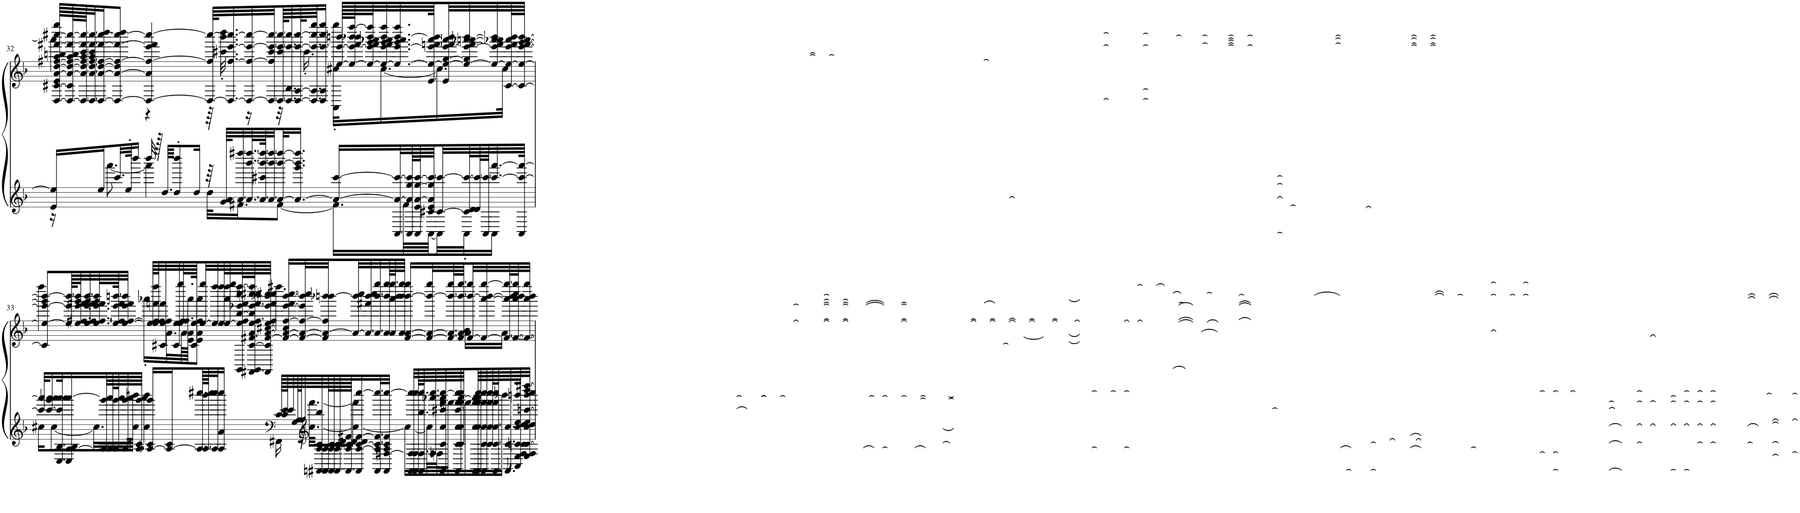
**kern	**kern
*part1	*part1
*staff2	*staff1
*I"Piano	*
*I'Pno.	*
!!LO:PB:g=z
*clefG2	*clefG2
*k[b-]	*k[b-]
*M4/4	*M4/4
=32	=32
*^	*^
16e/ 16ee/]LL	16r	[64D/ [64c#X/ 64e/ [64a/ [64dd/ [64ff#X/ [64aa/ [64bbn/ [64fff#X/ [64cccc#X/ 64gggg/LLLL	4aaa\]
.	.	128D/_ 128c#/] 128a/_ 128dd/_ 128ff#/_ 128aa/_ 128bb/] 128fff#/_ 128cccc#/_L	.
.	.	128D/_ 128a/_ 128dd/_ 128ff#/_ 128aa/_ [128ccc/ 128fff#/_ 128cccc#/_JJ	.
.	.	32D/_ 32a/_ 32dd/_ 32ff#/_ 32aa/] 32ccc/] 32fff#/_ 32cccc#/_J	.
16ee/	[8.aaa\	16D/_ 16a/_ 16dd/_ 16ff#/_ 16fff#/_ 16cccc#/_ 16dddd/J	.
32.ccc/L	.	8D/_ 8a/_ 8dd/] 8ff#/_ 8fff#/_ 8cccc#/_ 8dddd/J	.
64ee'/JK	.	.	.
16dddd/JJ	.	.	.
32dddd/	4aaa\]	4D/_ 4a/] 4ff#/_ 4eee/ 4fff#/] 4cccc#/_	4r
128r	.	.	.
64.dd/KKKL	.	.	.
8dd/' 8dddd/'	.	.	.
16dd/Jk	.	.	.
64r	32dd\KLL	64D/_ 64ff#/_ 64cccc#/_KLLL	64r
64g/ [64a/KLLL	.	32.D/_ 32.ff#/_ [32.eee/ 32.cccc#/_	32.ccc#X\' 32.bbb-\' 32.dddd\'
32a/_ [32ffff#X/	16.f#X\J	.	.
64.a/_ [64.bbb-/ 64.ffff#/_L	.	32D/_ 32ff#/_ 32eee/_ 32cccc#/_	16r
128a/_ 128ccc#X/ 128bbb-/_ 128ffff#/_JK	.	.	.
32a/_ 32bbb-/_ 32ffff#/_	.	32D/_ 32ff#/] 32ccc#/ 32eee/_ 32cccc#/_	.
32a/_ 32bbb-/_ 32ffff#/_J	[8f#\J	128D/_ 128ccc#/ 128eee/_ 128cccc#/_KL	32r
.	.	64.D/_ 64.B-/ 64.eee/_ 64.cccc#/_	.
16.a/_ 16.ggg/ 16.bbb-/] 16.ffff#/]JJ	.	128D/_ [128A/ 128eee/_ 128cccc#/_K	16.ccc#'\
.	.	64.D/_ 64.A/_ 64.eee/_ 64.cccc#/_ 64.gggg/JJ	.
.	.	16D/] 16A/] 16eee/_ 16cccc#/] 16gggg/JJ	.
16a/_ [16ccc#/LL	16.f#\LL]	[128ee/ 128eee/_ [128bbbn/LLLLL	32AA\' 32cc#X\' 32gggg\'KLL
.	.	128ee/_ 128eee/_ [128fff#/ 128bbb-X/ 128bbb/_ [128ffff/J	.
.	.	64ee/_ 64eee/_ 64fff#/_ [64ggg/ [64aaa-X/ 64bbb/_ 64ffff/]J	.
.	.	32ee/_ 32eee/_ 32fff#/] 32ggg/] 32aaa-/] 32bbb/_ 32ffff/	[16.cc#\
[32AA/ 32a/_ 32ccc#/_L	.	32.ee/_ 32.eee/_ 32.ggg/ 32.aaa-/ 32.bbb/_ 32.ffff/	.
128AA/_ 128a/_ [128gg/ 128ccc#/_LL	64f#\LL	.	.
128AA/] [128e/ 128a/_ 128gg/_ 128ccc#/_J	.	.	.
64c#X/ 64e/] 64a/] 64gg/] 64ccc#/_J	[64AA\J	[64e/ 64ee/_ 64eee/_ [64fffn/ [64aaa-/ 64bbb/_K	.
[32c#/ 32ccc#/_	32AA\]	32e/] 32ee/_ [32gg/ 32eee/_ 32fff/_ 32aaa-/_ 32bbb/_	16.cc#\]
64c#/] [64d/ 64ccc#/_L	32AA'\J	32ee/_ 32gg/] 32eee/_ 32fff/_ 32aaa-X/] [32aaan/ 32bbb/_	.
128d/] 128ccc#/_L	.	.	.
128AA/ 128ccc#/_JJ	.	.	.
32.ccc#/_ [32.aaa/	16AA\JJ	32ee/_ 32eee/_ 32fff/_ [32aaa-X/ 32aaa/] 32bbb/_	.
.	.	[64c#/ 64ee/_ 64eee/_ 64fff/_ 64aaa-/_ 64bbb/_L	32cc#\JJk
64AA/ 64ccc#/_ 64aaa/_JJJk	.	64c#/_ 64ee/_ 64eee/_ 64fff/] [64ggg/ 64aaa-/] 64bbb/_JJJJ	.
!!LO:LB:g=z	!!
=33	=33	=33	=33
32ccc#/_ 32aaa/_KLL	16cc#X\KL	8c#/] 8ee/_ 8eee/_ 8ggg/] 8bbb/_L	4ffff\
16ccc#/_ 16ggg/ [16aaa-X/ 16aaa/_	.	.	.
.	[8cc#\	.	.
[32C/ [32B-/ 32ccc#/] 32aaa-/_ 32aaa/]K	.	.	.
16C/] [16A/ 16B-/] 16aaa-/_	.	128ee/_ 128eee/_ 128bbb/_KLLL	.
.	.	64.ee/_ [64.ff#X/ 64.eee/_ [64.fff#X/ [64.ggg/ 64.bbb/_J	.
.	.	32ee/_ 32ff#/_ 32eee/_ 32fff#/_ 32ggg/_ 32bbb/_	.
64A/_ 64ggg/ 64aaa-/_LL	32.cc#\LL]	64.ee/_ 64.ff#/_ 64.eee/_ 64.fff#/_ 64.ggg/] 64.bbb/]L	.
128A/_ 128aaa-/_L	.	.	.
128A/_ 128ggg/ 128aaa-/_J	.	128ee/_ 128ff#/_ 128eee/_ 128fff#/_ [128bbbn/JK	.
64A/_ [64ggg/ 64aaa-/_	.	32ee/_ 32ff#/_ 32eee/] 32fff#/] 32bbb/]JJJ	.
64A/] [64c#X/ 64ggg/_ 64aaa-/]JJJJ	[64cc#\ [64bbbn\JJJk	.	.
[16A-X/ 16c#/] 16ggg/]LL	4cc#\] 4bbb\]	64ee/_ 64ff#/_LLLL	16aaa-X'\LL
.	.	64ee/_ 64ff#/_ [64fffn/ 64ffff/J	.
.	.	[32c#X/ 32ee/_ 32ff#/_ 32fff/]	.
16A-/_ 16c#/	.	32c#/] 32ee/_ 32ff#/_	[32.a\L
.	.	64.ee/_ 64.ff#/_ 64.gggg/L	.
.	.	.	128a\LL]
.	.	128c#/ 128ee/_ 128ff#/]JK	[128e\ [128a\ [128aaa-\JJJJ
64.A-/_ [64.cccc#X/LL	.	32ee/_ 32gggg/	8e\] 8a\] 8aaa-\]J
128A-/_ 128bbb/ 128cccc#/_JK	.	.	.
32A-/_ 32cccc#/_J	.	32ee/_ 32ffff/	.
16A-/] 16a/ 16cccc#/]JJ	.	64ee/_ [64ffff/L	.
.	.	64ee/_ 64aaa-/ 64ffff/_ 64gggg/	.
.	.	[128GG/ 128ee/_ [128ff#/ [128bb-/ [128eee-X/ [128fff/ [128cccc/ 128ffff/_L	.
.	.	[128FF#X/ 128GG/] [128c#/ [128f#X/ [128a/ 128ee/_ 128ff#/_ 128bb-/] 128eee-/_ 128fff/] 128ccccn/_ 128cccc#X/ 128ffff/]J	.
.	.	64FF#/] 64c#/] 64f#/_ 64a/_ [64cc#X/ 64ee/] 64ff#/_ 64eee-/_ [64fff/ [64bbb-X/ 64cccc/] 64cccc#X/JJJJ	.
*clefF4	*	*	*
64.c#/LLLL	16FF#X\	16f#/_ 16a/_ 16cc#/] 16ff#/_ 16eee-/_ 16fff/] 16bbb-/_ [16cccc#/LL	4.ffff#X\
128c#/ [128e/K	.	.	.
64e/]	.	.	.
128G/L	.	.	.
128A-/J	.	.	.
64A-/	64r	32f#/_ 32a/_ 32ff#/_ 32eee-/] 32bbb-/_ 32cccc#/]L	.
*clefG2	*	*	*
64FFn/ [64FF#X/ [64A-/ 64c#/ 64bb-/	[32.cc#\ [32.fff\KKL	.	.
128FF#/] 128A-/]L	.	32f#/] 32a/_ 32ff#/] 32bbb-X/_ 32bbbn/	.
[128FF#/ 128A-/ [128c#/	.	.	.
128FF#/_ [128A-/ 128c#/] [128d/	.	.	.
128FF#/_ 128A-/_ 128c#/ 128d/_ [128f#X/JJJ	.	.	.
16FF#/] 16A-/_ [16c#/ 16d/] 16f#/_ [16cccc#/	8cc#\_ 8fff\]J	32a/_ 32bbb-/_ [32cccc#/	.
.	.	32a/_ 32fff#X/ 32bbb-/_ 32cccc#/]	.
32FF#/ 32A-/_ 32c#/_ 32f#/_ 32cccc#/_L	.	32a/_ 32bbb-/_ 32gggg/	.
32FF#/ [32F#X/ 32A-/] 32c#/] 32f#/] 32cccc#/_JJJ	.	128a/_ 128bbb-/_ [128gggg/LL	.
.	.	128a/] 128aaa-/ 128bbb-/_ 128gggg/_J	.
.	.	64a/ 64bbb-/_ 64gggg/_JJJJ	.
32FF#/ 32F#/_ 32cccc#/_LLL	16cc#\LL_	[16f#/ [16a/ 16bbb-/_ 16gggg/]LL	.
[128FF#/ 128F#/_ 128cccc#/_KL	.	.	.
64.FF#/] 64.F#/] 64.bb-/ 64.cccc#/_	.	.	.
64F#/ [64aaa-X/ 64cccc#/_	64cc#\LL]	32f#/_ 32a/_ 32bbb-/_ 32gggg/L	.
[64FF#/ [64c#/ [64cc#/ [64ccc#X/ [64fff/ 64aaa-/] 64cccc#/_	64Fn\J	.	.
64FF#/] 64c#/_ 64cc#/_ 64ccc#/] 64fff/_ 64cccc#/_	[32fff#X\J	64f#/_ 64a/_ 64bbb-/_ 64gggg/L	.
64c#/] 64cc#/_ 64fff/_ [64aaa-/ 64cccc#/]	.	64f#/_ 64a/] 64b-/ 64bbb-/_ [64gggg/J	.
[64FF#/ 64cc#/_ 64fff/_ 64aaa-/_	16fff#\]	32f#/_ 32bbb-/_ 32gggg/]	16a\LL
64FF#/_ 64cc#/_ 64fff/_ 64aaa-/] [64cccc#/	.	.	.
64FF#/] [64c#/ 64cc#/_ 64fff/_ 64cccc#/_	.	32f#/_ [32aaa-/ 32bbb-/_ [32gggg/	.
128c#/_ 128cc#/_ 128fff/_ 128cccc#/_L	.	.	.
[128FF#/ 128c#/_ 128cc#/_ 128fff/] 128cccc#/]J	.	.	.
64.FF#/] 64.c#/_ 64.cc#/_	16bbb-X\JJ	64f#/_ 64aaa-/_ 64bbb-/_ 64gggg/_L	[16a\JJ
.	.	64f#/_ 64aaa-/_ 64bbb-/_ 64cccc#/ 64gggg/]J	.
128AA-X/ [128E/ 128F/ [128cn/ 128c#/] 128cc#/] [128dd/ [128ee/ [128bbbn/JK	.	.	.
32E/] [32F/ 32c/_ 32cc#/ 32dd/] 32ee/_ [32cccn/ 32bbb/_ 32cccc#/ 32dddd/ [32ffff#X/JJJ	.	32f#/_ 32aaa-/] 32bbb-/] 32gggg/JJJ	.
*v	*v	*	*
*	*v	*v
=	=
*-	*-
